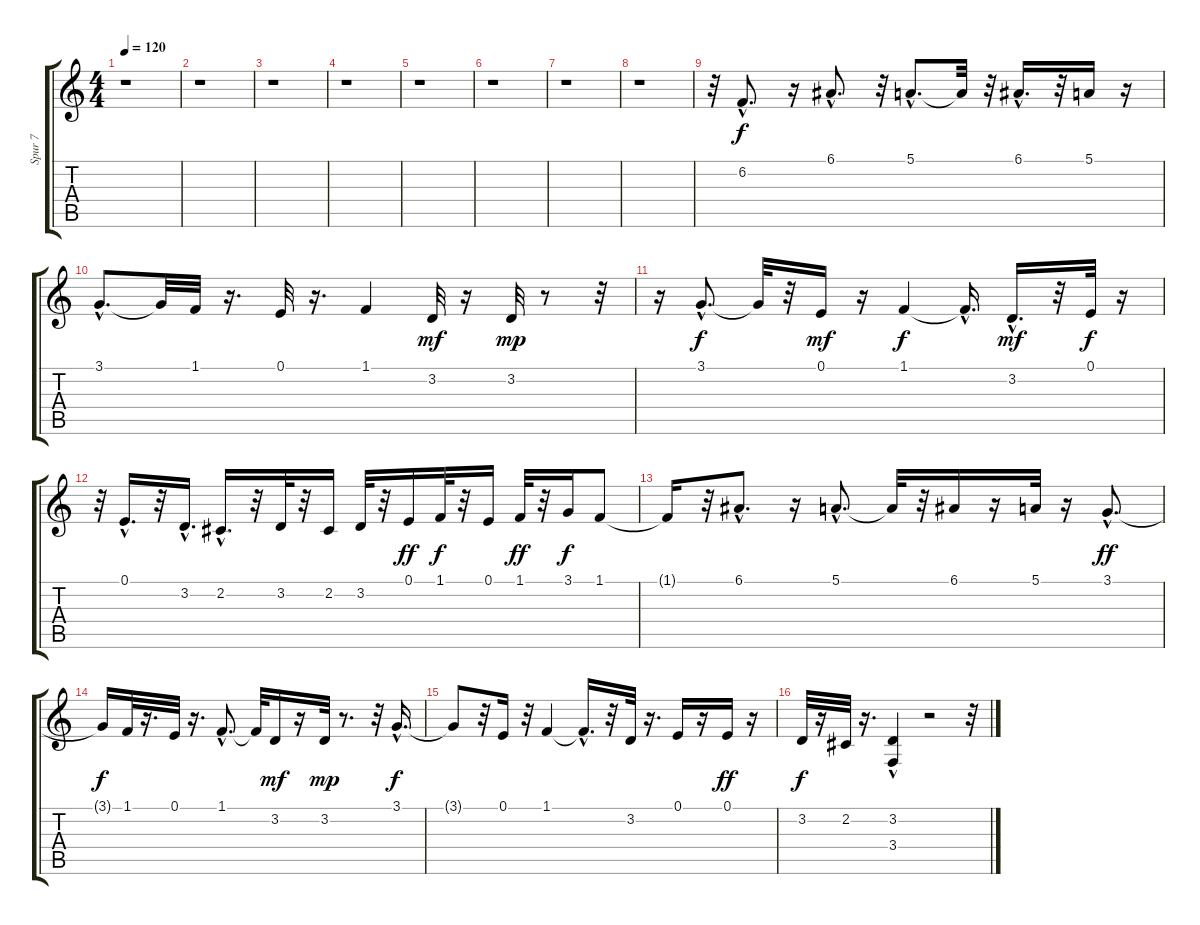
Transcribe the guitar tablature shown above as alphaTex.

\track ("Spur 7" "Spur 7") {instrument marimba}
\staff {score tabs}
\tuning (E4 B3 G3 D3 A2 E2) {hide}
\ts (4 4)
\tempo 120
\clef g2
\ks c
r.1{dy f instrument marimba} |
r.1 |
r.1 |
r.1 |
r.1 |
r.1 |
r.1 |
r.1 |
r.32 6.2{hac}.8{d} r.16 6.1{hac}.8{d} r.32 5.1{hac}.8{d} 5.1{t}.32 r.32 6.1{hac}.16{d} r.32 5.1.16 r.16 |
3.1{hac}.8{d} 3.1{t}.32 1.1.32 r.16{d} 0.1.32 r.16{d} 1.1.4 3.2.32{dy mf} r.16 3.2.32{dy mp} r.8 r.32 |
r.16 3.1{hac}.8{d dy f} 3.1{t}.32 r.32 0.1.16{dy mf} r.16 1.1.4{dy f} 1.1{hac t}.16{d} 3.2{hac}.16{d dy mf} r.32 0.1.32{dy f} r.16 |
r.32 0.1{hac}.16{d} r.32 3.2{hac}.16{d} 2.2{hac}.16{d} r.32 3.2.32 r.32 2.2.16 3.2.32 r.32 0.1.16{dy ff} 1.1.32{dy f} r.32 0.1.16 1.1.32{dy ff} r.32 3.1.16{dy f} 1.1.8 |
1.1{t}.16 r.32 6.1{hac}.8{d} r.16 5.1{hac}.8{d} 5.1{t}.32 r.32 6.1.16 r.16 5.1.32 r.16 3.1{hac}.8{d dy ff} |
3.1{t}.16{dy f} 1.1.32 r.16{d} 0.1.32 r.16{d} 1.1{hac}.8{d} 1.1{t}.32 3.2.16{dy mf} r.16 3.2.32{dy mp} r.8{d} r.32 3.1{hac}.16{d dy f} |
3.1{t}.8 r.32 0.1.16 r.32 1.1.4 1.1{hac t}.16{d} r.32 3.2.32 r.16{d} 0.1.16 r.16 0.1.16{dy ff} r.16 |
3.2.32{dy f} r.16 2.2.32 r.16{d} (3.2{hac} 3.4).4 r.2 r.32
